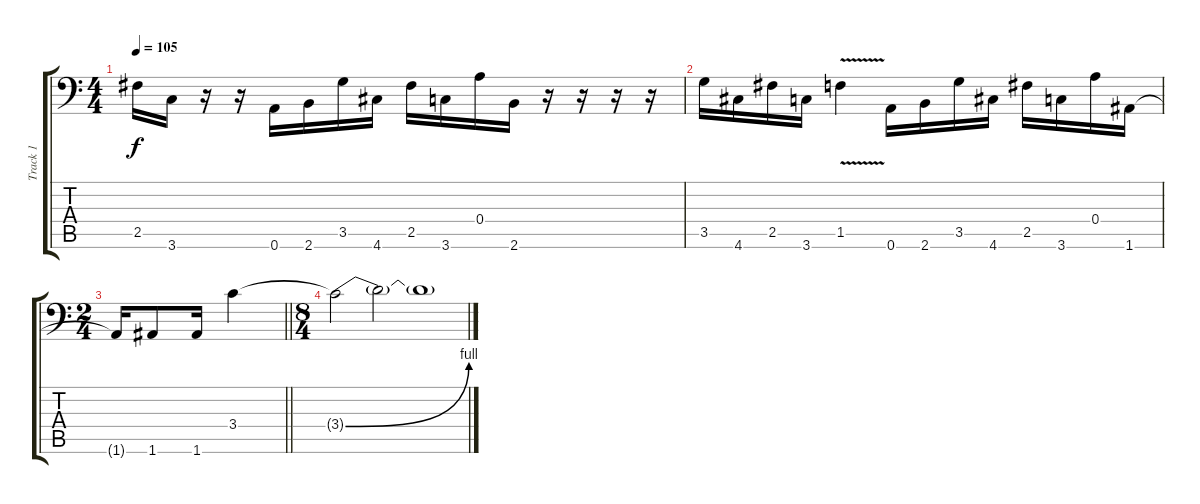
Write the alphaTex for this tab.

\track ("Track 1" "Track 1") {instrument distortionguitar}
\staff {score tabs}
\tuning (B3 Gb3 D3 A2 E2 A1) {hide}
\ts (4 4)
\tempo 105
\clef f4
\ks c
2.5.16{dy f} 3.6.16 r.16 r.16 0.6.16 2.6.16 3.5.16 4.6.16 2.5.16 3.6.16 0.4.16 2.6.16 r.16 r.16 r.16 r.16 |
3.5.16 4.6.16 2.5.16 3.6.16 1.5{v}.4 0.6.16 2.6.16 3.5.16 4.6.16 2.5.16 3.6.16 0.4.16 1.6.16 |
\ts (2 4)
\barLineRight lightlight
1.6{t}.16 1.6.8 1.6.16 3.4.4 |
\ts (8 4)
3.4{be (bend 0 0 60 4) t}.2 3.4{t}.2 3.4{t}.1
